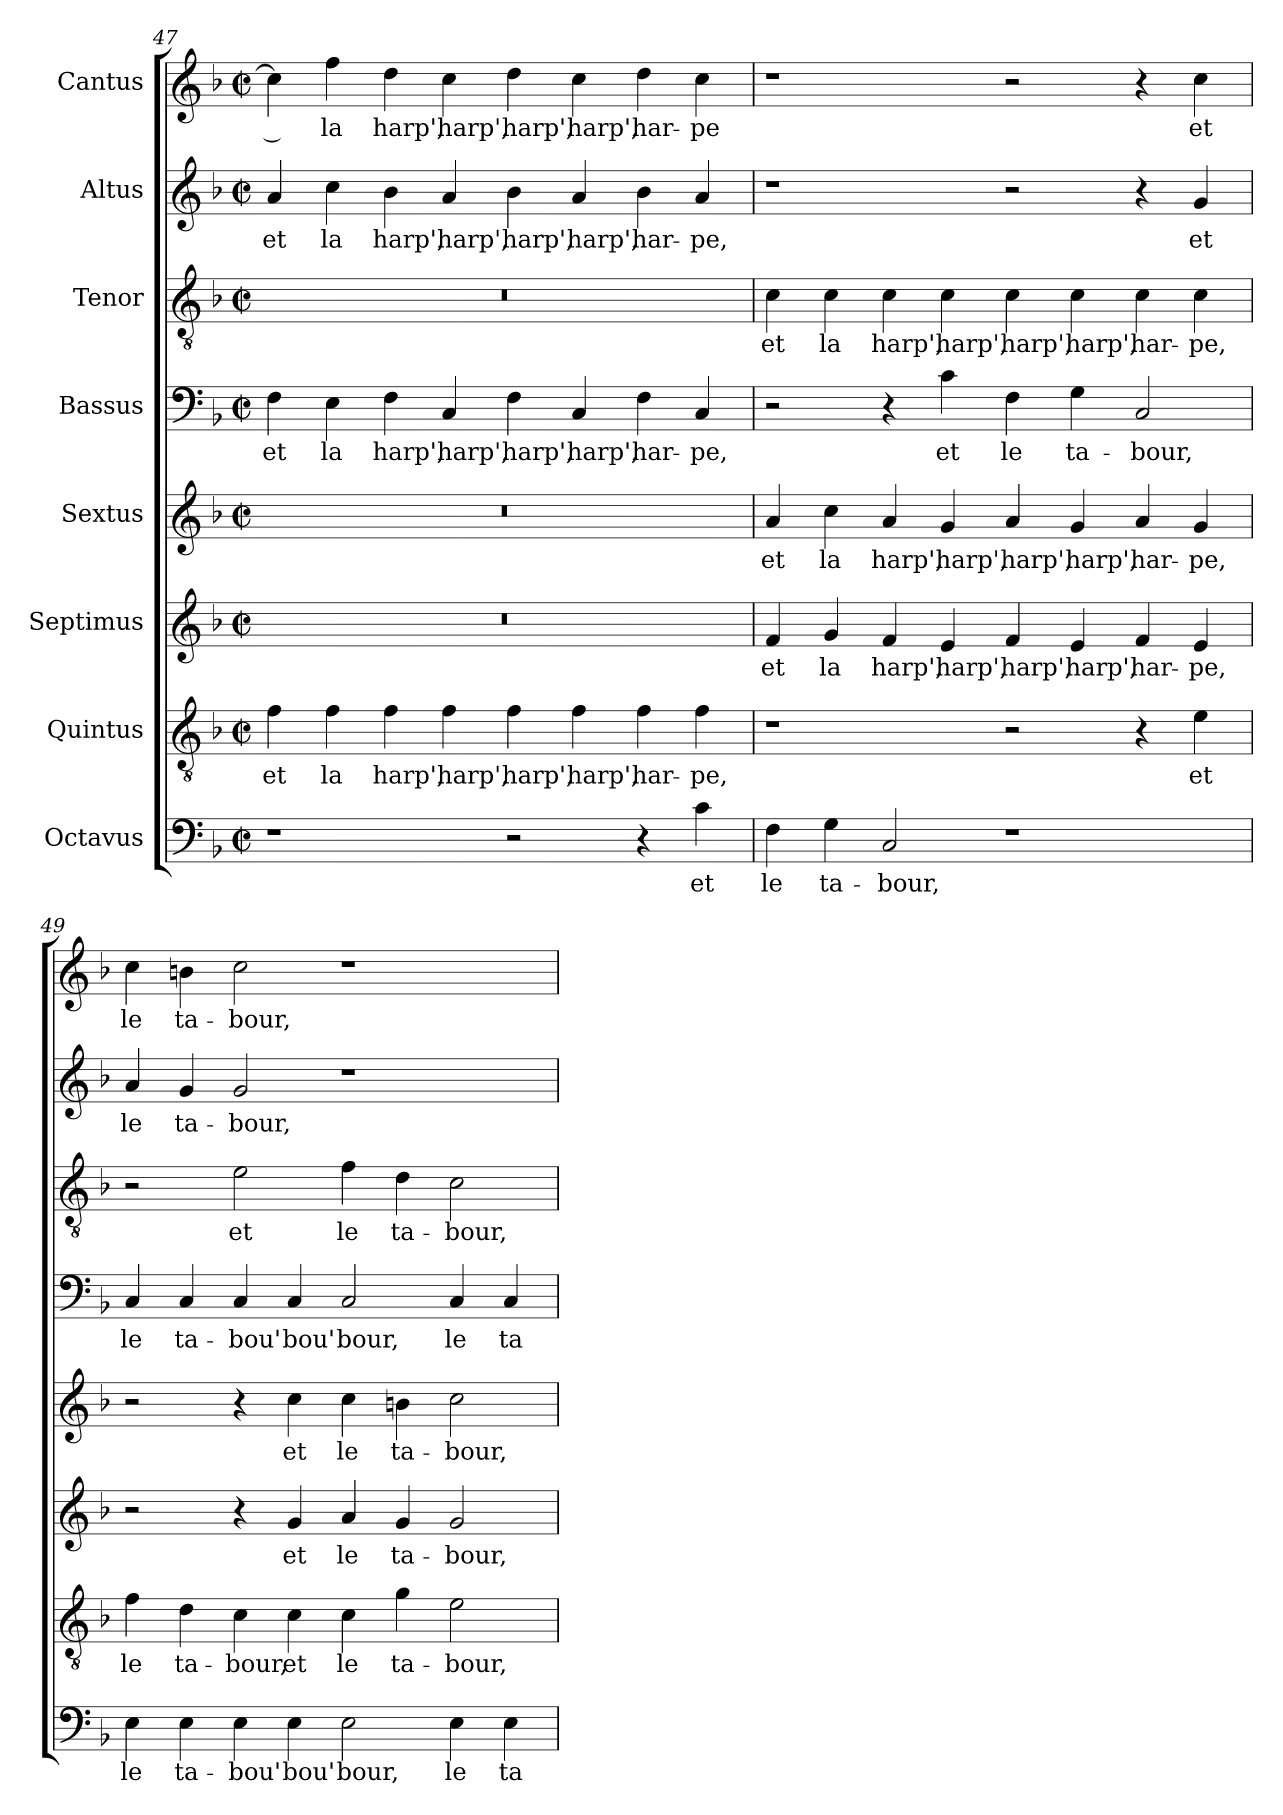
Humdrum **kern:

**kern	**text	**kern	**text	**kern	**text	**kern	**text	**kern	**text	**kern	**text	**kern	**text	**kern	**text
*part8	*part8	*part7	*part7	*part6	*part6	*part5	*part5	*part4	*part4	*part3	*part3	*part2	*part2	*part1	*part1
*staff8	*staff8	*staff7	*staff7	*staff6	*staff6	*staff5	*staff5	*staff4	*staff4	*staff3	*staff3	*staff2	*staff2	*staff1	*staff1
*I"Octavus	*	*I"Quintus	*	*I"Septimus	*	*I"Sextus	*	*I"Bassus	*	*I"Tenor	*	*I"Altus	*	*I"Cantus	*
!!LO:LB:g=z
*clefF4	*	*clefGv2	*	*clefG2	*	*clefG2	*	*clefF4	*	*clefGv2	*	*clefG2	*	*clefG2	*
*k[b-]	*	*k[b-]	*	*k[b-]	*	*k[b-]	*	*k[b-]	*	*k[b-]	*	*k[b-]	*	*k[b-]	*
*F:	*	*F:	*	*F:	*	*F:	*	*F:	*	*F:	*	*F:	*	*F:	*
*M4/2	*	*M4/2	*	*M4/2	*	*M4/2	*	*M4/2	*	*M4/2	*	*M4/2	*	*M4/2	*
*met(c|)	*	*met(c|)	*	*met(c|)	*	*met(c|)	*	*met(c|)	*	*met(c|)	*	*met(c|)	*	*met(c|)	*
=47	=47	=47	=47	=47	=47	=47	=47	=47	=47	=47	=47	=47	=47	=47	=47
!	!	!	!LO:LY:b	!	!	!	!	!	!LO:LY:b	!	!	!	!LO:LY:b	!	!LO:LY:b
1r	.	4f	et	0r	.	0r	.	4F	et	0r	.	4a	et	4cc]	__
!	!	!	!LO:LY:b	!	!	!	!	!	!LO:LY:b	!	!	!	!LO:LY:b	!	!LO:LY:b
.	.	4f	la	.	.	.	.	4E	la	.	.	4cc	la	4ff	la
!	!	!	!LO:LY:b	!	!	!	!	!	!LO:LY:b	!	!	!	!LO:LY:b	!	!LO:LY:b
.	.	4f	harp',	.	.	.	.	4F	harp',	.	.	4b-	harp',	4dd	harp',
!	!	!	!LO:LY:b	!	!	!	!	!	!LO:LY:b	!	!	!	!LO:LY:b	!	!LO:LY:b
.	.	4f	harp',	.	.	.	.	4C	harp',	.	.	4a	harp',	4cc	harp',
!	!	!	!LO:LY:b	!	!	!	!	!	!LO:LY:b	!	!	!	!LO:LY:b	!	!LO:LY:b
2r	.	4f	harp',	.	.	.	.	4F	harp',	.	.	4b-	harp',	4dd	harp',
!	!	!	!LO:LY:b	!	!	!	!	!	!LO:LY:b	!	!	!	!LO:LY:b	!	!LO:LY:b
.	.	4f	harp',	.	.	.	.	4C	harp',	.	.	4a	harp',	4cc	harp',
!	!	!	!LO:LY:b	!	!	!	!	!	!LO:LY:b	!	!	!	!LO:LY:b	!	!LO:LY:b
4r	.	4f	har-	.	.	.	.	4F	har-	.	.	4b-	har-	4dd	har-
!	!LO:LY:b	!	!LO:LY:b	!	!	!	!	!	!LO:LY:b	!	!	!	!LO:LY:b	!	!LO:LY:b
4c	et	4f	-pe,	.	.	.	.	4C	-pe,	.	.	4a	-pe,	4cc	-pe
=48	=48	=48	=48	=48	=48	=48	=48	=48	=48	=48	=48	=48	=48	=48	=48
!	!LO:LY:b	!	!	!	!LO:LY:b	!	!LO:LY:b	!	!	!	!LO:LY:b	!	!	!	!
4F	le	1r	.	4f	et	4a	et	2r	.	4c	et	1r	.	1r	.
!	!LO:LY:b	!	!	!	!LO:LY:b	!	!LO:LY:b	!	!	!	!LO:LY:b	!	!	!	!
4G	ta-	.	.	4g	la	4cc	la	.	.	4c	la	.	.	.	.
!	!LO:LY:b	!	!	!	!LO:LY:b	!	!LO:LY:b	!	!	!	!LO:LY:b	!	!	!	!
2C	-bour,	.	.	4f	harp',	4a	harp',	4r	.	4c	harp',	.	.	.	.
!	!	!	!	!	!LO:LY:b	!	!LO:LY:b	!	!LO:LY:b	!	!LO:LY:b	!	!	!	!
.	.	.	.	4e	harp',	4g	harp',	4c	et	4c	harp',	.	.	.	.
!	!	!	!	!	!LO:LY:b	!	!LO:LY:b	!	!LO:LY:b	!	!LO:LY:b	!	!	!	!
1r	.	2r	.	4f	harp',	4a	harp',	4F	le	4c	harp',	2r	.	2r	.
!	!	!	!	!	!LO:LY:b	!	!LO:LY:b	!	!LO:LY:b	!	!LO:LY:b	!	!	!	!
.	.	.	.	4e	harp',	4g	harp',	4G	ta-	4c	harp',	.	.	.	.
!	!	!	!	!	!LO:LY:b	!	!LO:LY:b	!	!LO:LY:b	!	!LO:LY:b	!	!	!	!
.	.	4r	.	4f	har-	4a	har-	2C	-bour,	4c	har-	4r	.	4r	.
!	!	!	!LO:LY:b	!	!LO:LY:b	!	!LO:LY:b	!	!	!	!LO:LY:b	!	!LO:LY:b	!	!LO:LY:b
.	.	4e	et	4e	-pe,	4g	-pe,	.	.	4c	-pe,	4g	et	4cc	et
!!LO:LB:g=z
=49	=49	=49	=49	=49	=49	=49	=49	=49	=49	=49	=49	=49	=49	=49	=49
!	!LO:LY:b	!	!LO:LY:b	!	!	!	!	!	!LO:LY:b	!	!	!	!LO:LY:b	!	!LO:LY:b
4E	le	4f	le	2r	.	2r	.	4C	le	2r	.	4a	le	4cc	le
!	!LO:LY:b	!	!LO:LY:b	!	!	!	!	!	!LO:LY:b	!	!	!	!LO:LY:b	!	!LO:LY:b
4E	ta-	4d	ta-	.	.	.	.	4C	ta-	.	.	4g	ta-	4bn	ta-
!	!LO:LY:b	!	!LO:LY:b	!	!	!	!	!	!LO:LY:b	!	!LO:LY:b	!	!LO:LY:b	!	!LO:LY:b
4E	-bou'	4c	-bour,	4r	.	4r	.	4C	-bou'	2e	et	2g	-bour,	2cc	-bour,
!	!LO:LY:b	!	!LO:LY:b	!	!LO:LY:b	!	!LO:LY:b	!	!LO:LY:b	!	!	!	!	!	!
4E	bou'	4c	et	4g	et	4cc	et	4C	bou'	.	.	.	.	.	.
!	!LO:LY:b	!	!LO:LY:b	!	!LO:LY:b	!	!LO:LY:b	!	!LO:LY:b	!	!LO:LY:b	!	!	!	!
2E	bour,	4c	le	4a	le	4cc	le	2C	bour,	4f	le	1r	.	1r	.
!	!	!	!LO:LY:b	!	!LO:LY:b	!	!LO:LY:b	!	!	!	!LO:LY:b	!	!	!	!
.	.	4g	ta-	4g	ta-	4bn	ta-	.	.	4d	ta-	.	.	.	.
!	!LO:LY:b	!	!LO:LY:b	!	!LO:LY:b	!	!LO:LY:b	!	!LO:LY:b	!	!LO:LY:b	!	!	!	!
4E	le	2e	-bour,	2g	-bour,	2cc	-bour,	4C	le	2c	-bour,	.	.	.	.
!	!LO:LY:b	!	!	!	!	!	!	!	!LO:LY:b	!	!	!	!	!	!
4E	ta-	.	.	.	.	.	.	4C	ta-	.	.	.	.	.	.
=	=	=	=	=	=	=	=	=	=	=	=	=	=	=	=
*-	*-	*-	*-	*-	*-	*-	*-	*-	*-	*-	*-	*-	*-	*-	*-
